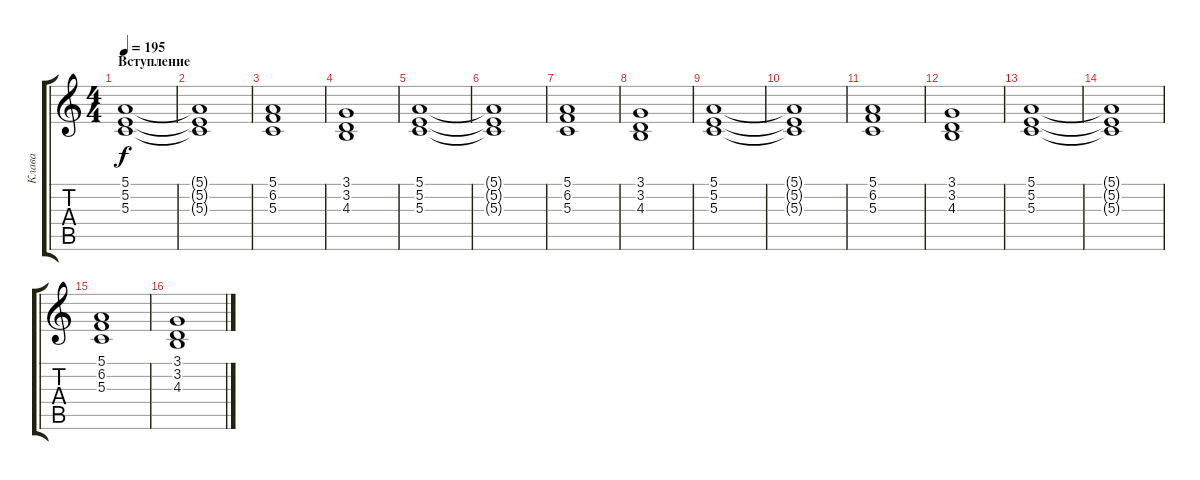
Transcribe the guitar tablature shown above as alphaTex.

\track ("Клава " "Клава ") {instrument choiraahs}
\staff {score tabs}
\tuning (E4 B3 G3 D3 A2 E2) {hide}
\ts (4 4)
\section ("" "Вступление")
\tempo 195
\clef g2
\ks c
(5.1 5.2 5.3).1{dy f instrument choiraahs} |
(5.1{t} 5.2{t} 5.3{t}).1 |
(5.1 6.2 5.3).1 |
(3.1 3.2 4.3).1 |
(5.1 5.2 5.3).1 |
(5.1{t} 5.2{t} 5.3{t}).1 |
(5.1 6.2 5.3).1 |
(3.1 3.2 4.3).1 |
(5.1 5.2 5.3).1 |
(5.1{t} 5.2{t} 5.3{t}).1 |
(5.1 6.2 5.3).1 |
(3.1 3.2 4.3).1 |
(5.1 5.2 5.3).1 |
(5.1{t} 5.2{t} 5.3{t}).1 |
(5.1 6.2 5.3).1 |
(3.1 3.2 4.3).1
